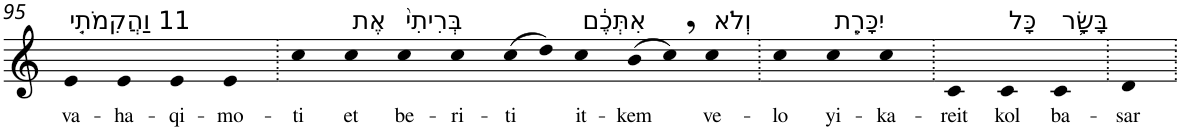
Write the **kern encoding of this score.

**kern	**text
*part1	*part1
*staff1	*staff1
*I"Piano	*
*I'Pno	*
!!LO:PB:g=z
*clefG2	*
*k[]	*
=95	=95
!LO:TX:a:t=11 וַהֲקִמֹתִ֤י	!
!	!LO:LY:b
4e	va-
!	!LO:LY:b
4e	-ha-
!	!LO:LY:b
4e	-qi-
!	!LO:LY:b
4e	-mo-
=96.	=96.
!	!LO:LY:b
4cc	-ti
!LO:TX:a:t=אֶת	!
!	!LO:LY:b
4cc	et
!LO:TX:a:t=בְּרִיתִי֙	!
!	!LO:LY:b
4cc	be-
!	!LO:LY:b
4cc	-ri-
!	!LO:LY:b
(>8cc	-ti
8dd)	.
!LO:TX:a:t=אִתְּכֶ֔ם	!
!	!LO:LY:b
4cc	it-
!	!LO:LY:b
(>8b	-kem
8cc,)	.
!LO:TX:a:t=וְלֹא	!
!	!LO:LY:b
4cc	ve-
=97.	=97.
!	!LO:LY:b
4cc	-lo
!LO:TX:a:t=יִכָּרֵ֧ת	!
!	!LO:LY:b
4cc	yi-
!	!LO:LY:b
4cc	-ka-
=98.	=98.
!	!LO:LY:b
4c	-reit
!LO:TX:a:t=כָּל	!
!	!LO:LY:b
4c	kol
!LO:TX:a:t=בָּשָׂ֛ר	!
!	!LO:LY:b
4c	ba-
=99.	=99.
!	!LO:LY:b
4d	-sar
=.	=.
*-	*-
